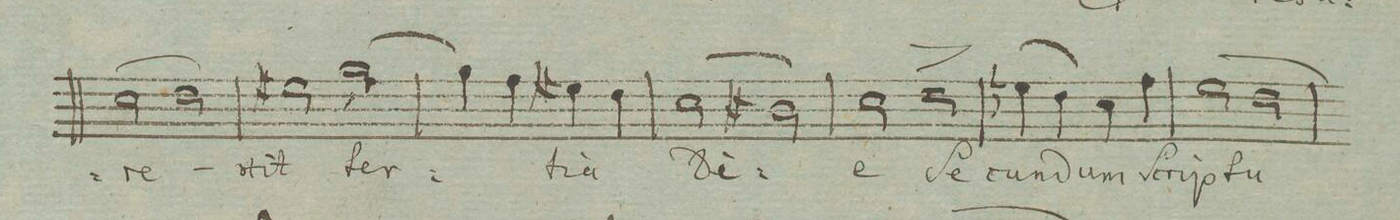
**kern	**text	**dynam
*I"Soprano. Tutti.	*	*
*clefC1	*	*
*k[]	*	*
*met(c|)	*	*
*M2/2	*	*
(2a\	-re-	.
2b\)	.	.
=126	=126	=126
2cc#X\	-xit	.
[2ee\	ter-	.
=127	=127	=127
4ee\]	.	.
4dd\	.	.
4cc#X\	-ti-	.
4b\	-a	.
=128	=128	=128
(2a\	Di-	.
2g#X\)	.	.
=129	=129	=129
2a\	-e	.
2b\^	Se-	.
=130	=130	=130
(4ccn\	-cun-	.
4b\)	.	.
4a\	-dum	.
4dd\	Scri-	.
=131	=131	=131
(2cc\	-ptu-	.
2b\)	.	.
=132	=132	=132
*-	*-	*-
